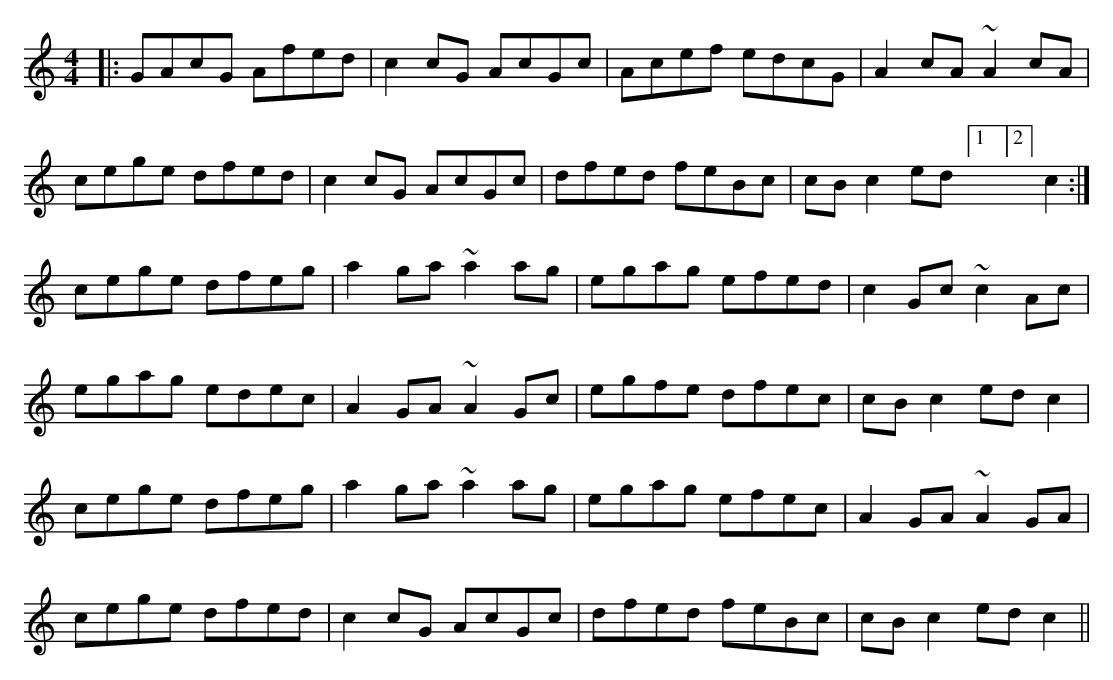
X:1
M:4/4
K:C
|:GAcG Afed|c2cG AcGc|Acef edcG|A2cA ~A2cA|
cege dfed|c2cG AcGc|dfed feBc|cBc2 ed[1][2]c2:|
cege dfeg|a2ga ~a2ag|egag efed|c2Gc ~c2Ac|
egag edec|A2GA ~A2Gc|egfe dfec|cBc2 edc2|
cege dfeg|a2ga ~a2ag|egag efec|A2GA ~A2GA|
cege dfed|c2cG AcGc|dfed feBc|cBc2 edc2||
